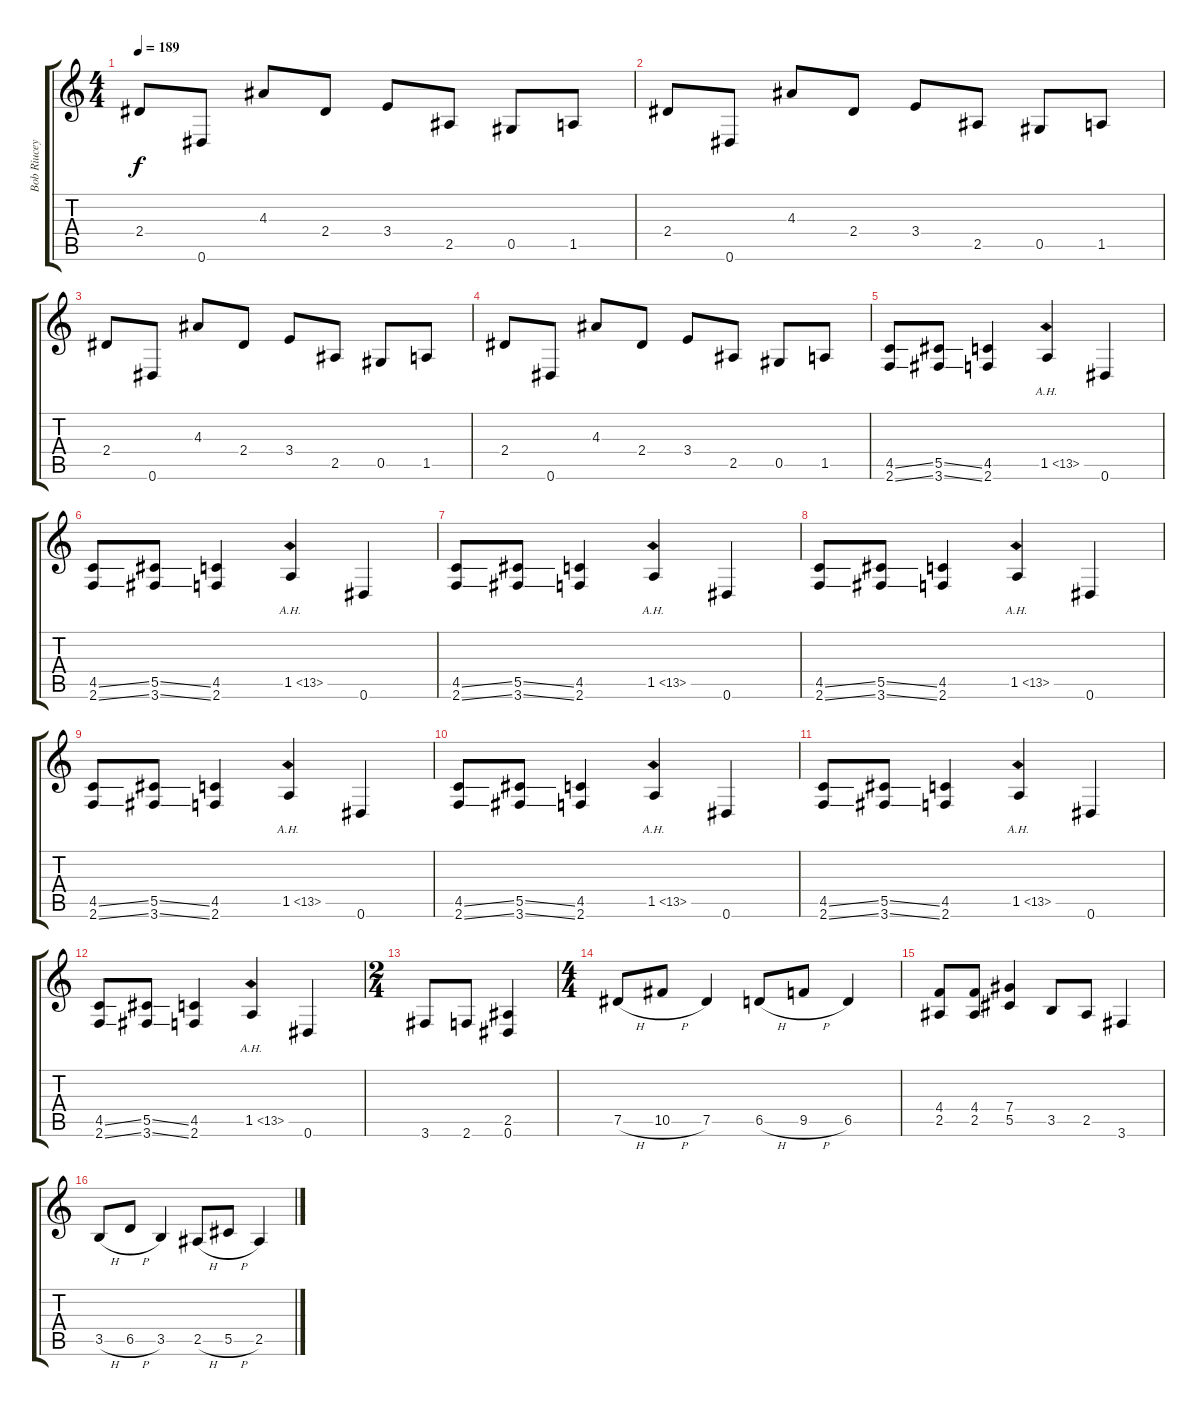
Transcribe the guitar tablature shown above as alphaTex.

\track ("Bob Riucey" "Bob Riucey") {instrument distortionguitar}
\staff {score tabs}
\tuning (Eb4 Bb3 Gb3 Db3 Ab2 Eb2) {hide}
\ts (4 4)
\tempo 189
\clef g2
\ks c
2.4.8{dy f} 0.6.8 4.3.8 2.4.8 3.4.8 2.5.8 0.5.8 1.5.8 |
2.4.8 0.6.8 4.3.8 2.4.8 3.4.8 2.5.8 0.5.8 1.5.8 |
2.4.8 0.6.8 4.3.8 2.4.8 3.4.8 2.5.8 0.5.8 1.5.8 |
2.4.8 0.6.8 4.3.8 2.4.8 3.4.8 2.5.8 0.5.8 1.5.8 |
(4.5{ss} 2.6{ss}).8 (5.5{ss} 3.6{ss}).8 (4.5 2.6).4 1.5{ah 12}.4 0.6.4 |
(4.5{ss} 2.6{ss}).8 (5.5{ss} 3.6{ss}).8 (4.5 2.6).4 1.5{ah 12}.4 0.6.4 |
(4.5{ss} 2.6{ss}).8 (5.5{ss} 3.6{ss}).8 (4.5 2.6).4 1.5{ah 12}.4 0.6.4 |
(4.5{ss} 2.6{ss}).8 (5.5{ss} 3.6{ss}).8 (4.5 2.6).4 1.5{ah 12}.4 0.6.4 |
(4.5{ss} 2.6{ss}).8 (5.5{ss} 3.6{ss}).8 (4.5 2.6).4 1.5{ah 12}.4 0.6.4 |
(4.5{ss} 2.6{ss}).8 (5.5{ss} 3.6{ss}).8 (4.5 2.6).4 1.5{ah 12}.4 0.6.4 |
(4.5{ss} 2.6{ss}).8 (5.5{ss} 3.6{ss}).8 (4.5 2.6).4 1.5{ah 12}.4 0.6.4 |
(4.5{ss} 2.6{ss}).8 (5.5{ss} 3.6{ss}).8 (4.5 2.6).4 1.5{ah 12}.4 0.6.4 |
\ts (2 4)
3.6.8 2.6.8 (2.5 0.6).4 |
\ts (4 4)
7.5{h}.8 10.5{h}.8 7.5.4 6.5{h}.8 9.5{h}.8 6.5.4 |
(4.4 2.5).8 (4.4 2.5).8 (7.4 5.5).4 3.5.8 2.5.8 3.6.4 |
3.5{h}.8 6.5{h}.8 3.5.4 2.5{h}.8 5.5{h}.8 2.5.4
